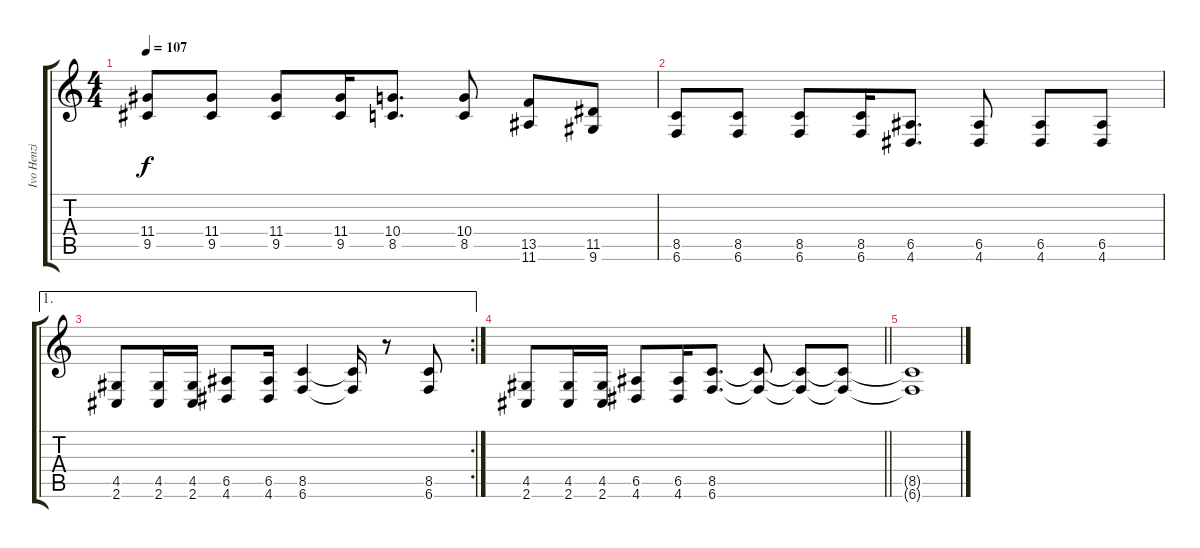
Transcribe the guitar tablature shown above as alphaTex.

\track ("Ivo Henzi" "Ivo Henzi") {instrument distortionguitar}
\staff {score tabs}
\tuning (B3 Gb3 D3 A2 E2 B1) {hide}
\ts (4 4)
\tempo 107
\clef g2
\ks c
(11.4 9.5).8{dy f} (11.4 9.5).8 (11.4 9.5).8 (11.4 9.5).16 (10.4 8.5).8{d} (10.4 8.5).8 (13.5 11.6).8 (11.5 9.6).8 |
(8.5 6.6).8 (8.5 6.6).8 (8.5 6.6).8 (8.5 6.6).16 (6.5 4.6).8{d} (6.5 4.6).8 (6.5 4.6).8 (6.5 4.6).8 |
\ae 1
\rc 2
(4.5 2.6).8 (4.5 2.6).16 (4.5 2.6).16 (6.5 4.6).8 (6.5 4.6).16 (8.5 6.6).4 (8.5{t} 6.6{t}).16 r.8 (8.5 6.6).8 |
\barLineRight lightlight
(4.5 2.6).8 (4.5 2.6).16 (4.5 2.6).16 (6.5 4.6).8 (6.5 4.6).16 (8.5 6.6).8{d} (8.5{t} 6.6{t}).8 (8.5{t} 6.6{t}).8 (8.5{t} 6.6{t}).8 |
(8.5{t} 6.6{t}).1
